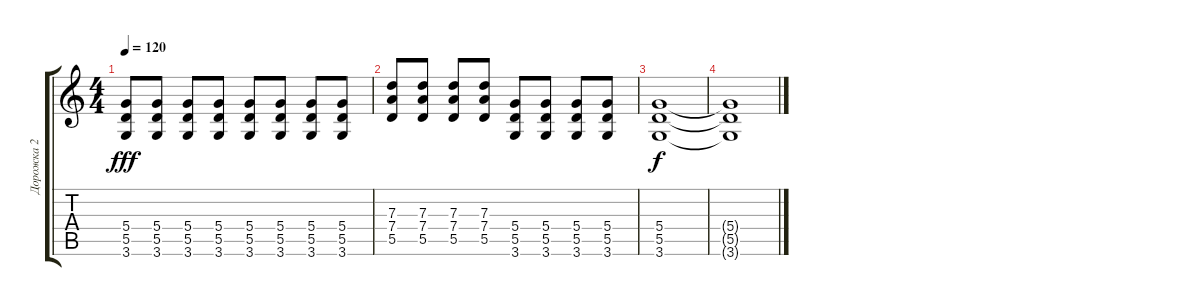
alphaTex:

\track ("Дорожка 2" "Дорожка 2") {instrument distortionguitar}
\staff {score tabs}
\tuning (E4 B3 G3 D3 A2 E2) {hide}
\ts (4 4)
\tempo 120
\clef g2
\ks c
(5.4 5.5 3.6).8{dy fff} (5.4 5.5 3.6).8 (5.4 5.5 3.6).8 (5.4 5.5 3.6).8 (5.4 5.5 3.6).8 (5.4 5.5 3.6).8 (5.4 5.5 3.6).8 (5.4 5.5 3.6).8 |
(7.3 7.4 5.5).8 (7.3 7.4 5.5).8 (7.3 7.4 5.5).8 (7.3 7.4 5.5).8 (5.4 5.5 3.6).8 (5.4 5.5 3.6).8 (5.4 5.5 3.6).8 (5.4 5.5 3.6).8 |
(5.4 5.5 3.6).1{dy f} |
(5.4{t} 5.5{t} 3.6{t}).1
